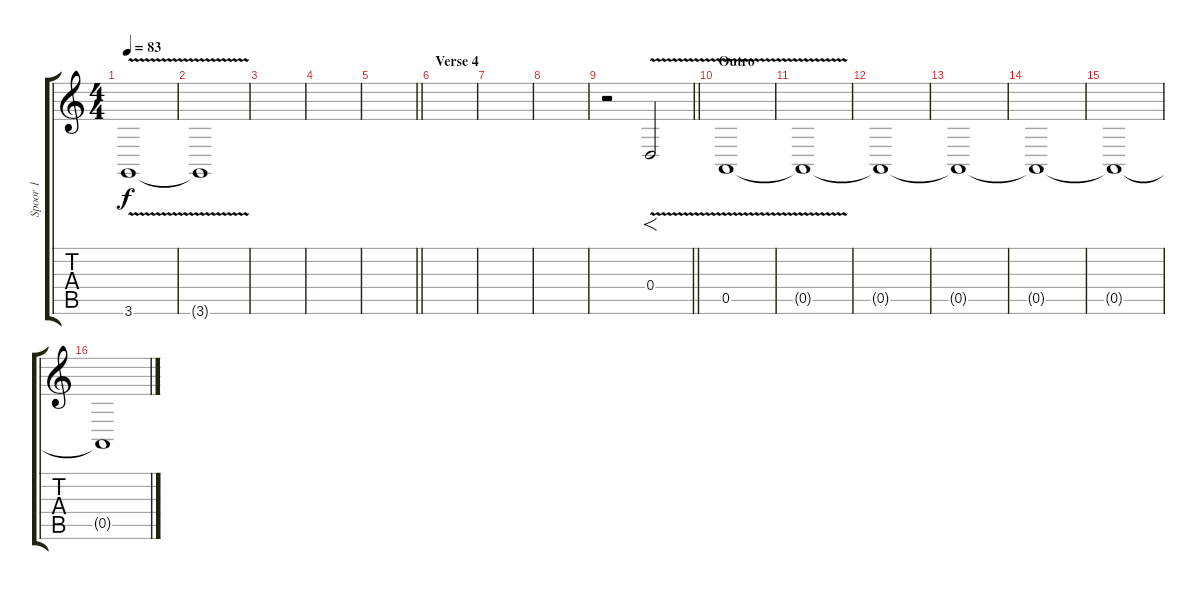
\track ("Spoor 1" "Spoor 1") {instrument drawbarorgan}
\staff {score tabs}
\tuning (E4 B3 G3 D3 A2 E2) {hide}
\ts (4 4)
\tempo 83
\clef g2
\ks c
3.6{v}.1{dy f} |
3.6{t}.1 |
|
|
\barLineRight lightlight
|
\section ("" "Verse 4")
|
|
|
\barLineRight lightlight
r.2 0.4{v}.2{f} |
\section ("" "Outro")
0.5{v}.1 |
0.5{t}.1 |
0.5{t}.1 |
0.5{t}.1 |
0.5{t}.1 |
0.5{t}.1 |
0.5{t}.1
